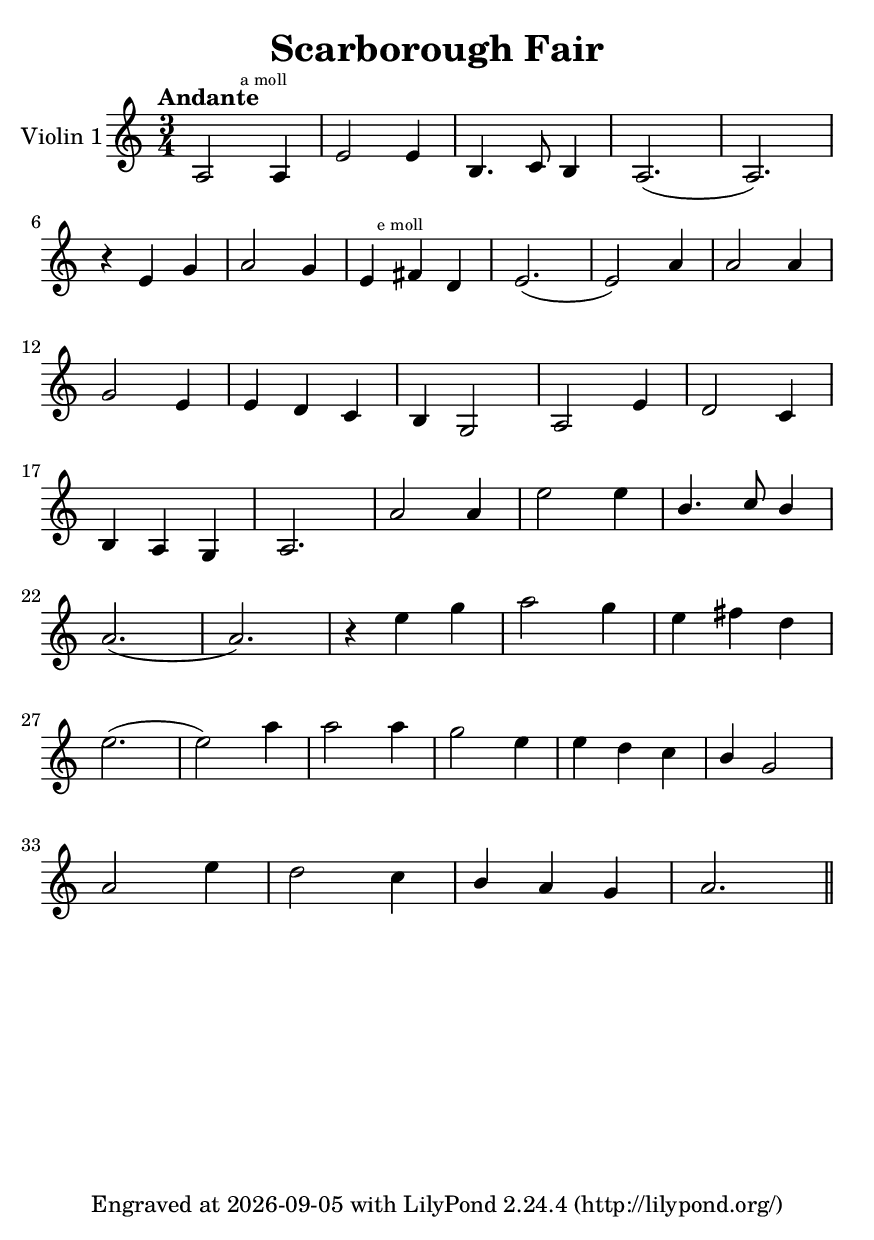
\version "2.20.0"


\header {
    title = "Scarborough Fair"
    subsubtitle = ""
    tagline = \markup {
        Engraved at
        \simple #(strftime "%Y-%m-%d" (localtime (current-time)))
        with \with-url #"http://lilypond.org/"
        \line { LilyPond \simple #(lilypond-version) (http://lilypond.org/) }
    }
}

\paper {
    #(set-paper-size "a5")
    #(define fonts
         (set-global-fonts
          #:music "emmentaler"
          #:brace "emmentaler"
          #:roman "TeXGyre Schola"
          #:sans "TeXGyre Heros"
          #:factor (/ staff-height pt 20)
          ))
}

\score {
    % \midi {
    %    \tempo 4 = 88
    % }
    \new StaffGroup \relative a' \repeat volta 1 {

        \set Staff.instrumentName = #"Violin 1"
        \time 3/4
        \numericTimeSignature
        \tempo "Andante"

        a,2 \mark \markup { \teeny "a moll" } a4 |
        e'2 e4 |
        b4. c8 b4 |
        a2.( a2.) |
        \break

        r4 e'4  g4 |
        a2 g4 |

        e4 \mark \markup { \teeny "e moll" }
        \relative e,
        fis'' d |
        e2.( e2) a4 |
        a2 a4 |
        \break

        g2 e4 |
        e d c |
        b g2 |
        a2 e'4 |
        d2 c4 |

        \break

        b a g |
        a2. |
        a'2 a4 |
        e'2 e4 |
        \stemUp
        b4. c8  b4 |

        \stemNeutral
        \break


        a2.( a2.) |
        r4 e'4 g |
        a2 g4 |
        e fis d |

        \break

        e2.( e2) a4 |
        a2 a4 |
        g2 e4 |
        e d c |
        \stemUp
        b g2
        \stemNeutral

        \break

        a2 e'4 |
        d2 c4 |
        \stemUp
        b a g |
        \stemNeutral

        a2. \bar "||"

    }
}
